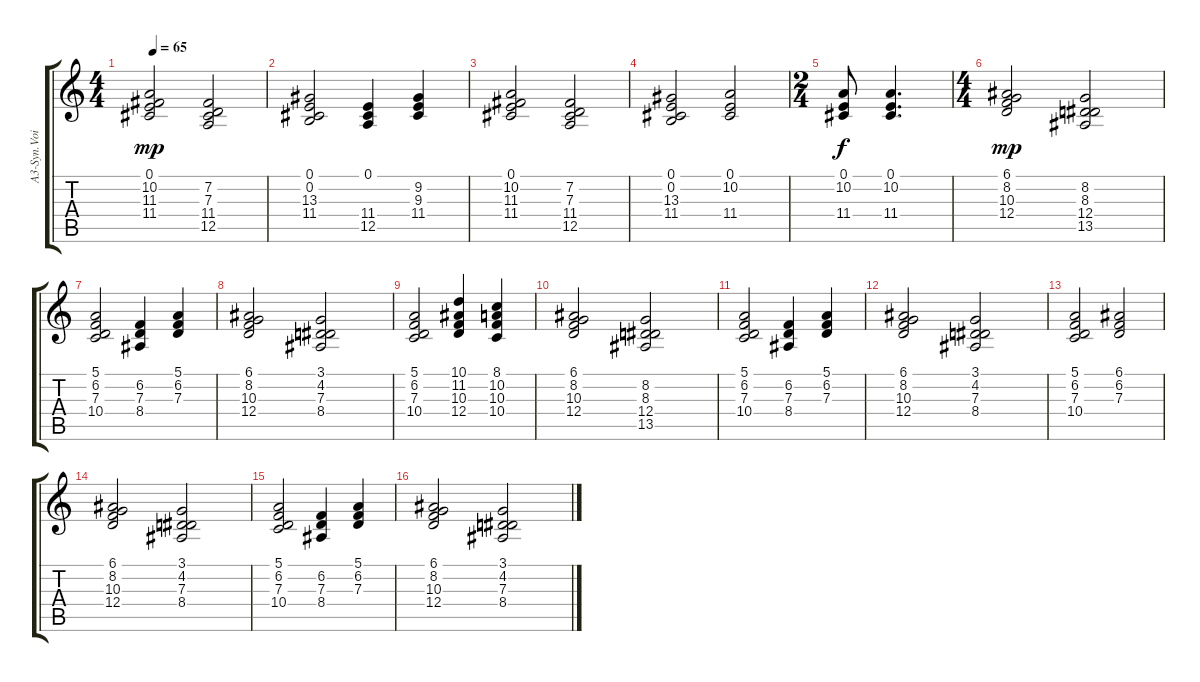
\track ("A3-Syn.Voice   " "A3-Syn.Voi") {instrument synthvoice}
\staff {score tabs}
\tuning (E4 B3 G3 D3 A2 E2) {hide}
\ts (4 4)
\tempo 65
\clef g2
\ks c
(0.1 10.2 11.3 11.4).2{dy mp} (7.2 7.3 11.4 12.5).2 |
(0.1 0.2 13.3 11.4).2 (0.1 11.4 12.5).4 (9.2 9.3 11.4).4 |
(0.1 10.2 11.3 11.4).2 (7.2 7.3 11.4 12.5).2 |
(0.1 0.2 13.3 11.4).2 (0.1 10.2 11.4).2 |
\ts (2 4)
(0.1 10.2 11.4).8{dy f} (0.1 10.2 11.4).4{d} |
\ts (4 4)
(6.1 8.2 10.3 12.4).2{dy mp} (8.2 8.3 12.4 13.5).2 |
(5.1 6.2 7.3 10.4).2 (6.2 7.3 8.4).4 (5.1 6.2 7.3).4 |
(6.1 8.2 10.3 12.4).2 (3.1 4.2 7.3 8.4).2 |
(5.1 6.2 7.3 10.4).2 (10.1 11.2 10.3 12.4).4 (8.1 10.2 10.3 10.4).4 |
(6.1 8.2 10.3 12.4).2 (8.2 8.3 12.4 13.5).2 |
(5.1 6.2 7.3 10.4).2 (6.2 7.3 8.4).4 (5.1 6.2 7.3).4 |
(6.1 8.2 10.3 12.4).2 (3.1 4.2 7.3 8.4).2 |
(5.1 6.2 7.3 10.4).2 (6.1 6.2 7.3).2 |
(6.1 8.2 10.3 12.4).2 (3.1 4.2 7.3 8.4).2 |
(5.1 6.2 7.3 10.4).2 (6.2 7.3 8.4).4 (5.1 6.2 7.3).4 |
(6.1 8.2 10.3 12.4).2 (3.1 4.2 7.3 8.4).2
